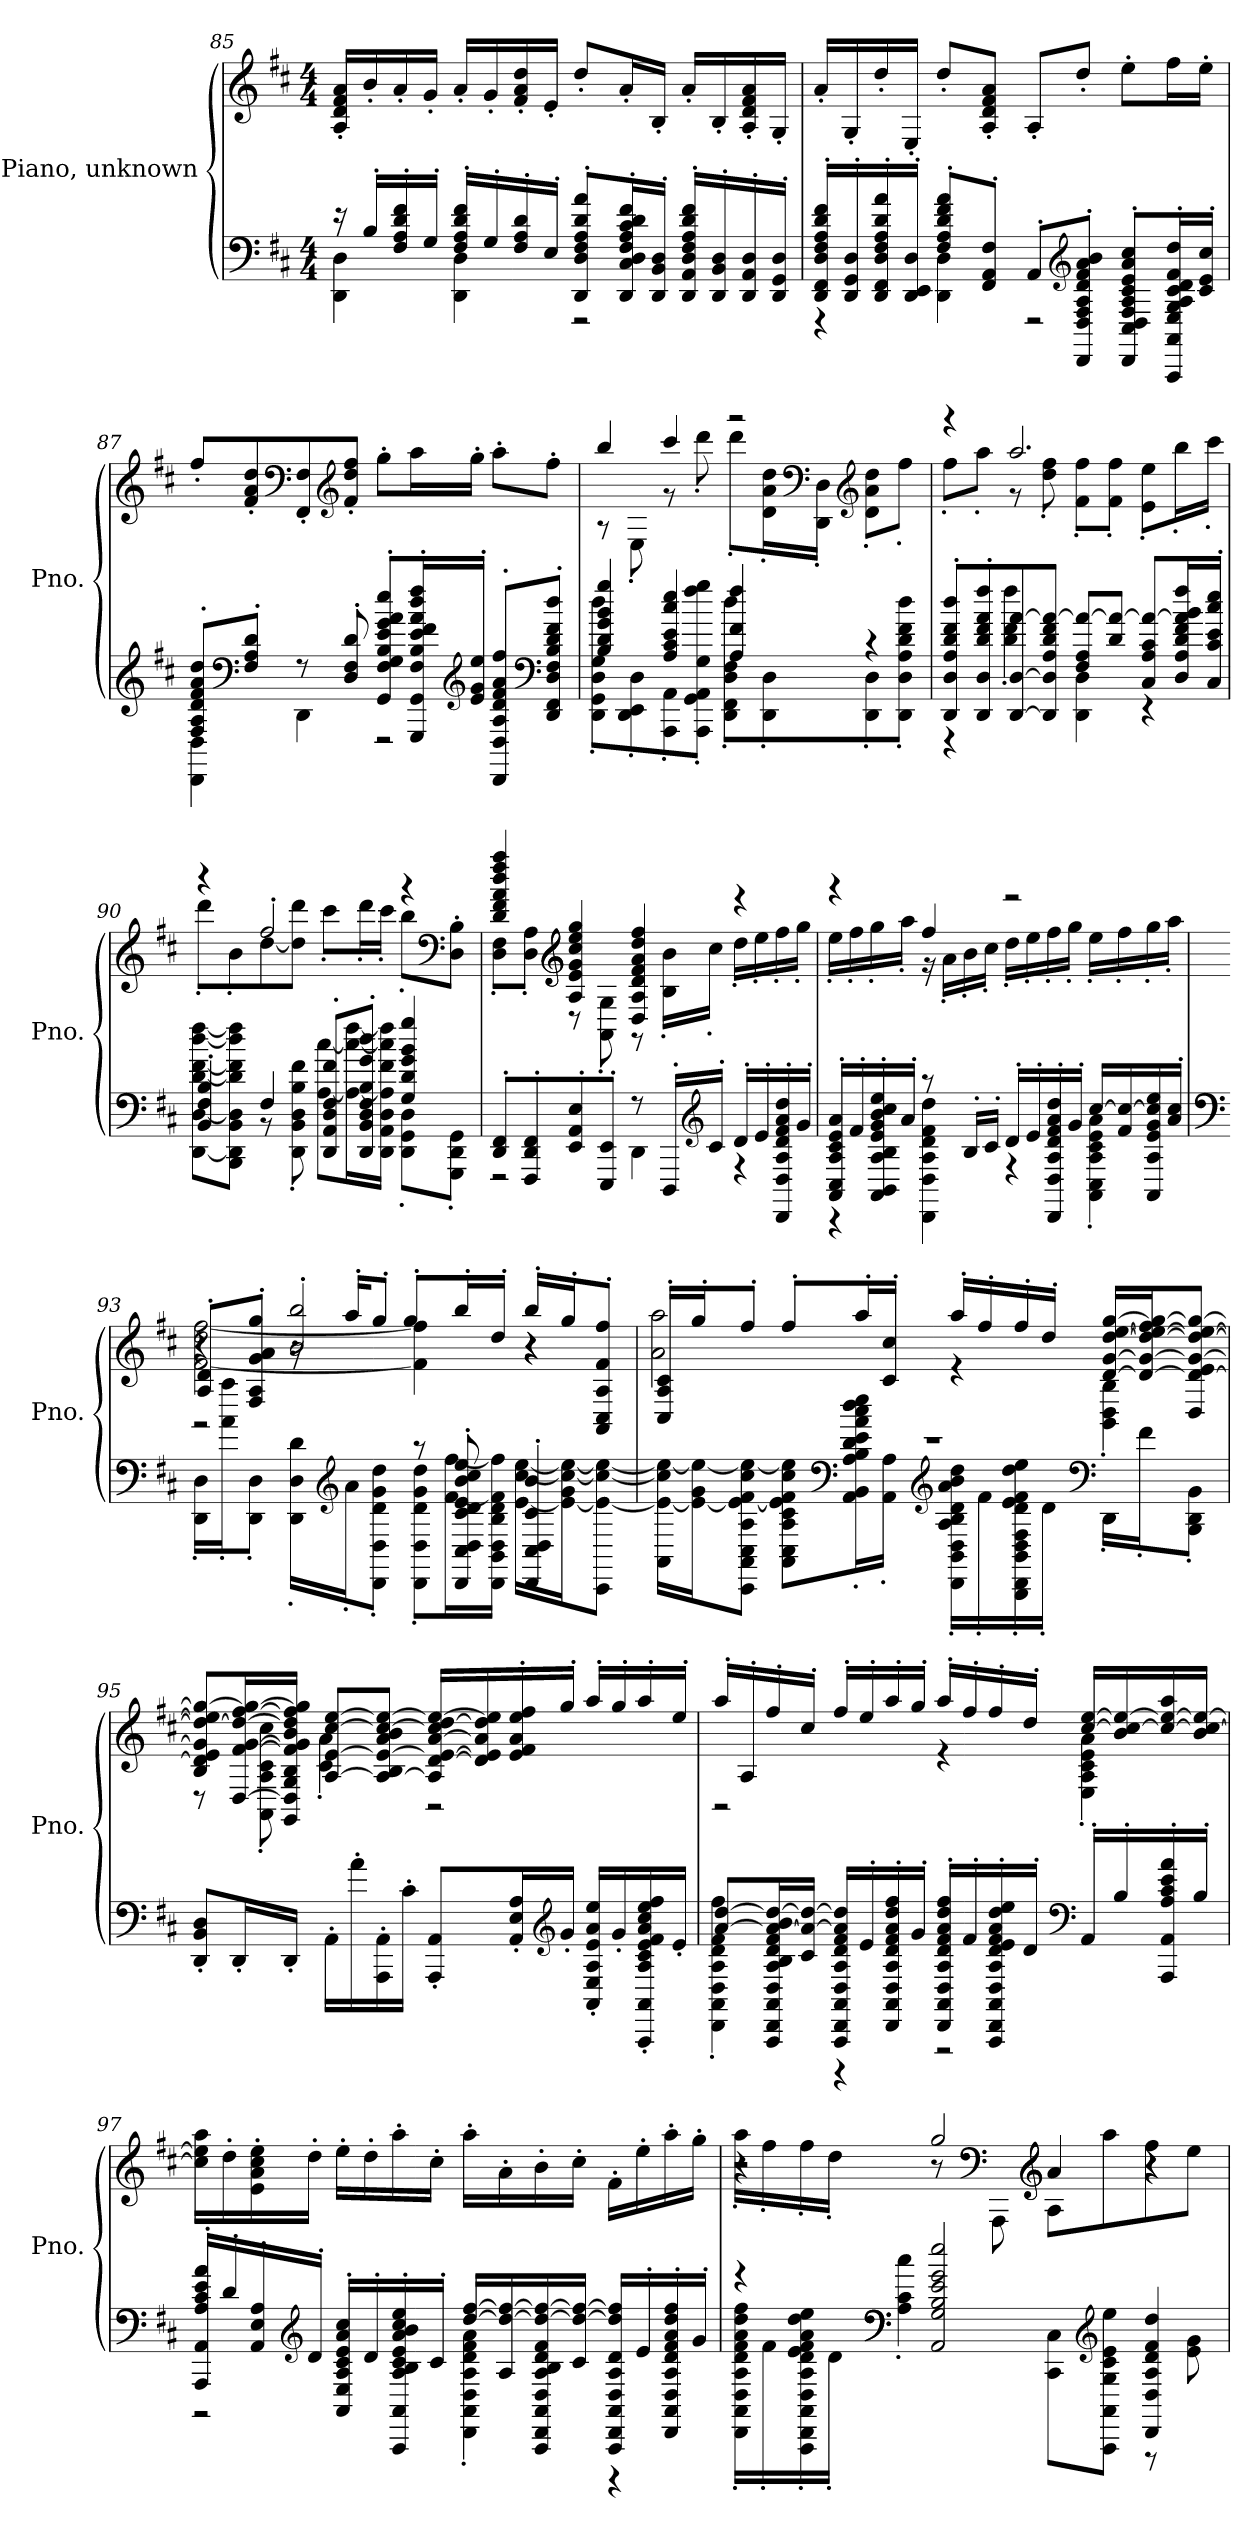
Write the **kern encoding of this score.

**kern	**kern
*part1	*part1
*staff2	*staff1
*I"Piano, unknown	*
*I'Pno.	*
*clefF4	*clefG2
*k[f#c#]	*k[f#c#]
*M4/4	*M4/4
=85	=85
*^	*
16r	4DD\ 4D\	16A/' 16d/' 16f#/' 16a/'LL
16B'/LL	.	16b'/
16F#/' 16A/' 16d/' 16f#/'	.	16a'/
16G'/JJ	.	16g'/JJ
16F#/' 16A/' 16d/' 16f#/'LL	4DD\ 4D\	16a'/LL
16G'/	.	16g'/
16F#/' 16A/' 16d/'	.	16f#/' 16a/' 16dd/'
16E'/JJ	.	16e'/JJ
8DD/' 8D/' 8F#/' 8A/' 8d/' 8a/'L	2r	8dd'/L
16DD/' 16C#/' 16D/' 16F#/' 16A/' 16c#/' 16d/' 16f#/'L	.	16a'/L
16DD/' 16BB/' 16D/'JJ	.	16B'/JJ
16DD/' 16AA/' 16D/' 16F#/' 16A/' 16d/' 16f#/'LL	.	16a'/LL
16DD/' 16BB/' 16D/'	.	16B'/
16DD/' 16AA/' 16D/'	.	16A/' 16d/' 16f#/' 16a/'
16DD/' 16GG/' 16D/'JJ	.	16G'/JJ
!!LO:LB:g=z
=86	=86	=86
16DD/' 16FF#/' 16D/' 16F#/' 16A/' 16d/' 16f#/'LL	4r	16a'/LL
16DD/' 16GG/' 16D/'	.	16G'/
16DD/' 16FF#/' 16D/' 16F#/' 16A/' 16d/' 16a/'	.	16dd'/
16DD/' 16EE/' 16D/'JJ	.	16E'/JJ
8F#/' 8A/' 8d/' 8f#/' 8a/'L	4DD\ 4D\	8dd'/L
8FF#/' 8AA/' 8F#/'J	.	8A/' 8d/' 8f#/' 8a/'J
8AA'/L	2r	8A'/L
*clefG2	*	*
8DD/' 8D/' 8F#/' 8A/' 8d/' 8f#/' 8a/' 8b/'J	.	8dd'/J
8DD/' 8C#/' 8D/' 8F#/' 8A/' 8c#/' 8e/' 8a/' 8cc#/'L	.	8ee'\L
16AAA/' 16AA/' 16E/' 16G/' 16A/' 16c#/' 16d/' 16f#/' 16dd/'L	.	16ff#\L
16c#/' 16e/' 16cc#/'JJ	.	16ee'\JJ
=87	=87	=87
8F#/' 8A/' 8d/' 8f#/' 8a/' 8dd/'L	4DD\ 4D\	8ff#'/L
*clefF4	*	*
8F#/' 8A/' 8d/'J	.	8f#/' 8a/' 8dd/'
*	*	*clefF4
8r	4DD\	8FF#/' 8F#/'
*	*	*clefG2
8D/' 8F#/' 8d/'	.	8f#/' 8dd/' 8ff#/'J
8GG/' 8F#/' 8G/' 8B/' 8e/' 8g/' 8a/' 8ee/'L	2r	8gg'\L
16GGG/' 16GG/' 16F#/' 16B/' 16e/' 16f#/' 16a/' 16dd/' 16ff#/'L	.	16aa\L
*clefG2	*	*
16e/' 16g/' 16ee/'JJ	.	16gg'\JJ
8DD/' 8D/' 8A/' 8d/' 8f#/' 8a/' 8ff#/'L	.	8aa'\L
*clefF4	*	*
8DD/' 8FF#/' 8D/' 8F#/' 8B/' 8d/' 8f#/' 8dd/'J	.	8ff#'\J
!!LO:PB:g=z
=88	=88	=88
*	*	*^
4B/ 4d/ 4g/ 4b/ 4gg/	8DD\' 8GG\' 8D\' 8G\' 8dd\'L	4bb/	8r
.	8DD\' 8EE\' 8D\'	.	8E'\
4A/ 4c#/ 4e/ 4cc#/ 4ee/	8AAA\' 8AA\'	4ccc#/	8r
.	8AAA\' 8GG\' 8AA\' 8G\' 8ff#\' 8gg\'J	.	8ddd'\
4A/ 4f#/ 4ff#/	8DD\' 8FF#\' 8D\' 8F#\' 8dd\'L	2r	8ddd'\L
.	8DD\' 8D\'	.	16d\' 16a\' 16dd\'L
*	*	*clefF4	*
.	.	.	16DD\' 16D\'JJ
*	*	*clefG2	*
4r	8DD\' 8D\'	.	8d\' 8a\' 8dd\'L
.	8DD\' 8D\' 8A\' 8d\' 8f#\' 8dd\'J	.	8ff#'\J
=89	=89	=89	=89
8DD/' 8D/' 8A/' 8d/' 8f#/' 8dd/'L	4r	4r	8ff#'\L
8DD/' 8D/' 8d/' 8f#/' 8a/' 8ff#/'	.	.	8aa'\J
[8DD/ [8D/ [8a/	4d\' 4f#\' 4ff#\'	2.aa/	8r
8DD/] 8D/] 8A/ 8d/ 8f#/ 8a/_J	.	.	8dd\' 8ff#\'
8F#/ 8A/ 8a/_L	4DD\ 4D\	.	8f#\' 8ff#\'L
8d/ 8a/_J	.	.	8f#\' 8ff#\'J
8C#/ 8A/ 8c#/ 8a/_L	4r	.	8e\' 8ee\'L
16D/ 16A/ 16d/ 16f#/ 16a/] 16b/ 16ff#/L	.	.	16bb'\L
16C#/' 16c#/' 16e/' 16cc#/' 16ee/'JJ	.	.	16ccc#'\JJ
!!LO:LB:g=z	!!
=90	=90	=90	=90
4BB/' 4F#/' 4B/'	[8DD\ [8D\ [8d\ [8f#\ [8dd\ [8ff#\L	4r	8ddd'\L
.	8BBB\ 8DD\] 8BB\ 8D\] 8d\] 8f#\] 8dd\] 8ff#\]J	.	8b'\
4F#/	8r	2ff#'/	[8dd\
.	8DD\' 8BB\' 8D\' 8B\' 8f#\'	.	8dd\] 8ddd\J
8DD/' 8AA/' 8D/' 8F#/' 8f#/'L	[8A\ [8cc#\L	.	8ccc#'\L
8DD/' 8BB/' 8D/' 8F#/' 8B/' 8g/' 8dd/'J	16A\_ 16cc#\_ [16ff#\L	.	16ddd'\L
.	16DD\ 16AA\ 16D\ 16A\] 16f#\ 16cc#\] 16ff#\]JJ	.	16ccc#'\JJ
4G/ 4d/ 4g/ 4b/ 4gg/	8DD\' 8GG\' 8D\'L	4r	8bb'\L
*	*	*clefF4	*
.	8GGG\' 8DD\' 8GG\'J	.	8D\' 8B\'J
=91	=91	=91	=91
8DD/' 8FF#/'L	2r	4d/ 4f#/ 4a/ 4dd/ 4ff#/ 4aa/	8D\' 8F#\'L
8FFF#/' 8DD/' 8FF#/'	.	.	8D\' 8A\'J
*	*	*clefG2	*
8EE/' 8AA/' 8E/'	.	4A/ 4e/ 4g/ 4cc#/ 4ee/ 4gg/	8r
8EEE/' 8EE/'J	.	.	8AA\' 8G\'
8r	4DD\	4D/ 4A/ 4d/ 4f#/ 4a/ 4dd/ 4ff#/	8r
16DDD'/LL	.	.	16B\' 16b\'LL
*clefG2	*	*	*
16c#'/JJ	.	.	16cc#'\JJ
16d'/LL	4r	4r	16dd'\LL
16e'/	.	.	16ee'\
16DD/' 16D/' 16A/' 16d/' 16f#/' 16a/' 16dd/'	.	.	16ff#'\
16g'/JJ	.	.	16gg'\JJ
!!LO:LB:g=z	!!
=92	=92	=92	=92
16AA/' 16C#/' 16A/' 16c#/' 16e/' 16a/'LL	4r	4r	16ee'\LL
16f#'/	.	.	16ff#'\
16AA/' 16BB/' 16A/' 16B/' 16e/' 16g/' 16b/' 16cc#/' 16ee/'	.	.	16gg'\
16a'/JJ	.	.	16aa'\JJ
8r	4DD\ 4D\ 4A\ 4d\ 4f#\ 4dd\	4ff#/	16r
.	.	.	16a'\LL
16B'/LL	.	.	16b'\
16c#'/JJ	.	.	16cc#'\JJ
16d'/LL	4r	2r	16dd'\LL
16e'/	.	.	16ee'\
16DD/' 16D/' 16A/' 16d/' 16f#/' 16a/' 16dd/'	.	.	16ff#'\
16g'/JJ	.	.	16gg'\JJ
[16cc#/LL	4AA\' 4C#\' 4A\' 4c#\' 4e\' 4a\'	.	16ee'\LL
16f#/ 16cc#/_	.	.	16ff#'\
16AA/ 16A/ 16e/ 16g/ 16cc#/] 16ee/	.	.	16gg'\
16a/' 16cc#/'JJ	.	.	16aa'\JJ
*	*	*v	*v
=93	=93	=93
*clefF4	*	*
*	*	*^
*	*	*	*^
2r	16DD\' 16D\'LL	4r	[2f#\ 2dd\ [2ff#\	8A/' 8d/'L
.	16a\' 16aa\'J	.	.	.
.	8DD\' 8D\'J	.	.	8F#/' 8A/' 8g/' 8a/' 8gg/'J
.	16DD\' 16D\' 16d\'LL	2b/' 2bb/'	.	16r
*clefG2	*	*	*	*
.	16a'\J	.	.	16aa'/KL
.	8DD\' 8D\' 8d\' 8g\' 8dd\'J	.	.	8gg'/J
8r	8DD\' 8D\' 8d\' 8g\' 8dd\'L	.	4f#\] 4ff#\]	8gg'/L
8DD/' 8C#/' 8D/' 8c#/' 8d/' 8e/' 8b/' 8cc#/' 8ee/'	[16f#\ [16ff#\L	.	.	16bb'/L
.	16DD\ 16BB\ 16D\ 16B\ 16d\ 16f#\] 16ff#\]JJ	.	.	16dd'/JJ
4DD/' 4C#/' 4D/' 4c#/' 4b/'	[16e\ [16cc#\ [16ee\LL	4r	4r	16bb'/LL
.	16e\_ 16g\ 16cc#\_ 16ee\_J	.	.	16gg'/J
.	8CC#\ 8e\_ 8cc#\_ 8ee\_J	.	.	8AA/' 8C#/' 8A/' 8f#/' 8ff#/'J
*	*	*	*v	*v
!!LO:LB:g=z
=94	=94	=94	=94
1r	16AA\ 16e\_ 16cc#\] 16ee\_LL	16C#/' 16A/' 16c#/'LL	2a\ 2aa\
.	16e\_ 16g\ 16ee\_J	16gg'/J	.
.	8CC#\ 8AA\ 8C#\ 8A\ 8e\_ 8f#\ 8cc#\ 8ee\_J	8ff#'/J	.
.	8AA\ 8C#\ 8A\ 8c#\ 8e\] 8f#\ 8cc#\ 8ee\]L	8ff#'/L	.
*clefF4	*	*	*
.	16AA\' 16BB\' 16A\' 16B\' 16d\' 16e\' 16a\' 16cc#\' 16dd\' 16ee\'L	16aa'/L	.
.	16AA\' 16A\'JJ	16c#/' 16cc#/'JJ	.
*clefG2	*	*	*
.	16DD\' 16BB\' 16D\' 16A\' 16B\' 16d\' 16a\' 16b\' 16dd\'LL	16aa'/LL	4r
.	16f#'\	16ff#'/	.
.	16BBB\' 16DD\' 16BB\' 16D\' 16F#\' 16d\' 16e\' 16f#\' 16dd\' 16ee\'	16ff#'/	.
.	16d'\JJ	16dd'/JJ	.
*clefF4	*	*	*
.	16DD'\LL	[16d/ [16g/ [16dd/ [16ee/ [16gg/LL	4BB\' 4D\' 4B\'
.	16f#'\J	16d/_ 16g/_ 16dd/_ 16ee/_ 16ff#/ 16gg/_J	.
.	8BBB\' 8DD\' 8BB\'J	8D/ 8d/_ 8e/ 8g/_ 8dd/_ 8ee/_ 8gg/_J	.
*v	*v	*	*
!!LO:LB:g=z	!!
=95	=95	=95
8DD/' 8BB/' 8D/'L	8B/ 8d/] 8e/ 8g/] 8dd/_ 8ee/] 8gg/_L	8r
16DD'/L	[16D/ [16f#/ [16g/ 16dd/_ [16ff#/ 16gg/_L	8AA\' 8A\' 8c#\' 8cc#\'
16DD'/JJ	16GG/ 16D/] 16G/ 16B/ 16f#/] 16g/] 16b/ 16dd/] 16ff#/] 16gg/]JJ	.
16AA'\LL	[8A/ [8e/ [8cc#/ [8ee/L	4c#\' 4a\'
16a'\	.	.
16AAA\' 16AA\'	8A/_ 8B/ 8e/_ 8a/ 8b/ 8cc#/_ 8ee/_J	.
16c#'\JJ	.	.
8AAA/' 8AA/'L	16A/] [16d/ 16e/_ [16a/ 16cc#/] [16dd/ 16ee/_LL	2r
.	16d/] 16e/] 16a/] 16dd/] 16ee/]	.
16AA/' 16E/' 16A/'L	16e/' 16f#/' 16a/' 16ee/' 16ff#/'	.
*clefG2	*	*
16g'/JJ	16gg'/JJ	.
16AA/' 16E/' 16A/' 16e/' 16a/' 16ee/'LL	16aa'/LL	.
16g'/	16gg'/	.
16AAA/' 16AA/' 16A/' 16c#/' 16e/' 16f#/' 16a/' 16cc#/' 16ee/' 16ff#/'	16aa'/	.
16e'/JJ	16ee'/JJ	.
!!LO:LB:g=z	!!
=96	=96	=96
*^	*	*
[8a/ [8dd/L	4DD\' 4AA\' 4D\' 4A\' 4d\' 4f#\' 4ff#\'	16aa'/LL	2r
.	.	16A'/	.
16AAA/ 16DD/ 16AA/ 16D/ 16A/ 16B/ 16d/ 16f#/ 16a/_ 16b/ 16dd/_L	.	16ff#'/	.
16c#/ 16a/_ 16dd/_JJ	.	16cc#'/JJ	.
16AAA/ 16DD/ 16AA/ 16D/ 16A/ 16d/ 16f#/ 16a/] 16dd/]LL	4r	16ff#'/LL	.
16e'/	.	16ee'/	.
16DD/' 16AA/' 16D/' 16A/' 16d/' 16f#/' 16a/' 16dd/' 16ff#/'	.	16aa'/	.
16g'/JJ	.	16gg'/JJ	.
16DD/' 16AA/' 16D/' 16A/' 16d/' 16f#/' 16a/' 16dd/' 16ff#/'LL	2r	16aa'/LL	4r
16f#'/	.	16ff#'/	.
16AAA/' 16DD/' 16AA/' 16D/' 16A/' 16d/' 16e/' 16f#/' 16a/' 16dd/' 16ee/'	.	16ff#'/	.
16d'/JJ	.	16dd'/JJ	.
*clefF4	*	*	*
16AA'/LL	.	[16cc#/ [16ee/LL	4E\' 4A\' 4c#\' 4e\' 4a\'
16B'/	.	16b/ 16cc#/_ 16ee/_	.
16AAA/' 16AA/' 16A/' 16c#/' 16e/' 16a/'	.	16cc#/_ 16ee/_ 16aa/	.
16B'/JJ	.	16b/ 16cc#/_ 16ee/_JJ	.
*	*	*v	*v
!!LO:PB:g=z
=97	=97	=97
16AAA/' 16AA/' 16A/' 16c#/' 16e/' 16a/'LL	2r	16cc#\] 16ee\] 16aa\LL
16d'/	.	16dd'\
16AA/' 16E/' 16A/'	.	16e\' 16a\' 16cc#\' 16ee\'
*clefG2	*	*
16d'/JJ	.	16dd'\JJ
16AA/' 16E/' 16A/' 16c#/' 16e/' 16a/' 16cc#/'LL	.	16ee'\LL
16d'/	.	16dd'\
16AAA/' 16AA/' 16A/' 16B/' 16c#/' 16e/' 16a/' 16b/' 16cc#/' 16ee/'	.	16aa'\
16c#'/JJ	.	16cc#'\JJ
[16dd/ [16ff#/LL	4DD\' 4AA\' 4D\' 4A\' 4d\' 4f#\' 4a\'	16aa'\LL
16A/ 16dd/_ 16ff#/_	.	16a'\
16AAA/ 16DD/ 16AA/ 16D/ 16A/ 16B/ 16d/ 16f#/ 16dd/_ 16ff#/_	.	16b'\
16c#/ 16dd/_ 16ff#/_JJ	.	16cc#'\JJ
16AAA/ 16DD/ 16AA/ 16D/ 16A/ 16d/ 16dd/] 16ff#/]LL	4r	16f#'\LL
16e'/	.	16ee'\
16DD/' 16AA/' 16D/' 16A/' 16d/' 16f#/' 16a/' 16dd/' 16ff#/'	.	16aa'\
16g'/JJ	.	16gg'\JJ
=98	=98	=98
*	*	*^
*	*	*	*^
4r	16DD\' 16AA\' 16D\' 16A\' 16d\' 16f#\' 16a\' 16dd\' 16ff#\'LL	4r	16aa'\LL	2r
.	16f#'\	.	16ff#'\	.
.	16AAA\' 16DD\' 16AA\' 16D\' 16A\' 16d\' 16e\' 16f#\' 16a\' 16dd\' 16ee\'	.	16ff#'\	.
.	16d'\JJ	.	16dd'\JJ	.
*clefF4	*	*	*	*
2AA/ 2G/ 2B/ 2e/ 2g/ 2ee/	4A\' 4c#\' 4cc#\'	2gg/	8r	.
*	*	*clefF4	*	*
.	.	.	8AAA\	.
*	*	*clefG2	*	*
.	8CC#\ 8C#\L	.	8A\L	4a/
*clefG2	*	*	*	*
.	8AAA\ 8AA\ 8G\ 8c#\ 8e\ 8ee\J	.	8aa\	.
4DD/ 4D/ 4A/ 4d/ 4f#/ 4dd/	8r	4r	8ff#\	4r
.	8e\ 8g\	.	8ee\J	.
*v	*v	*	*	*
*	*v	*v	*v
=	=
*-	*-
